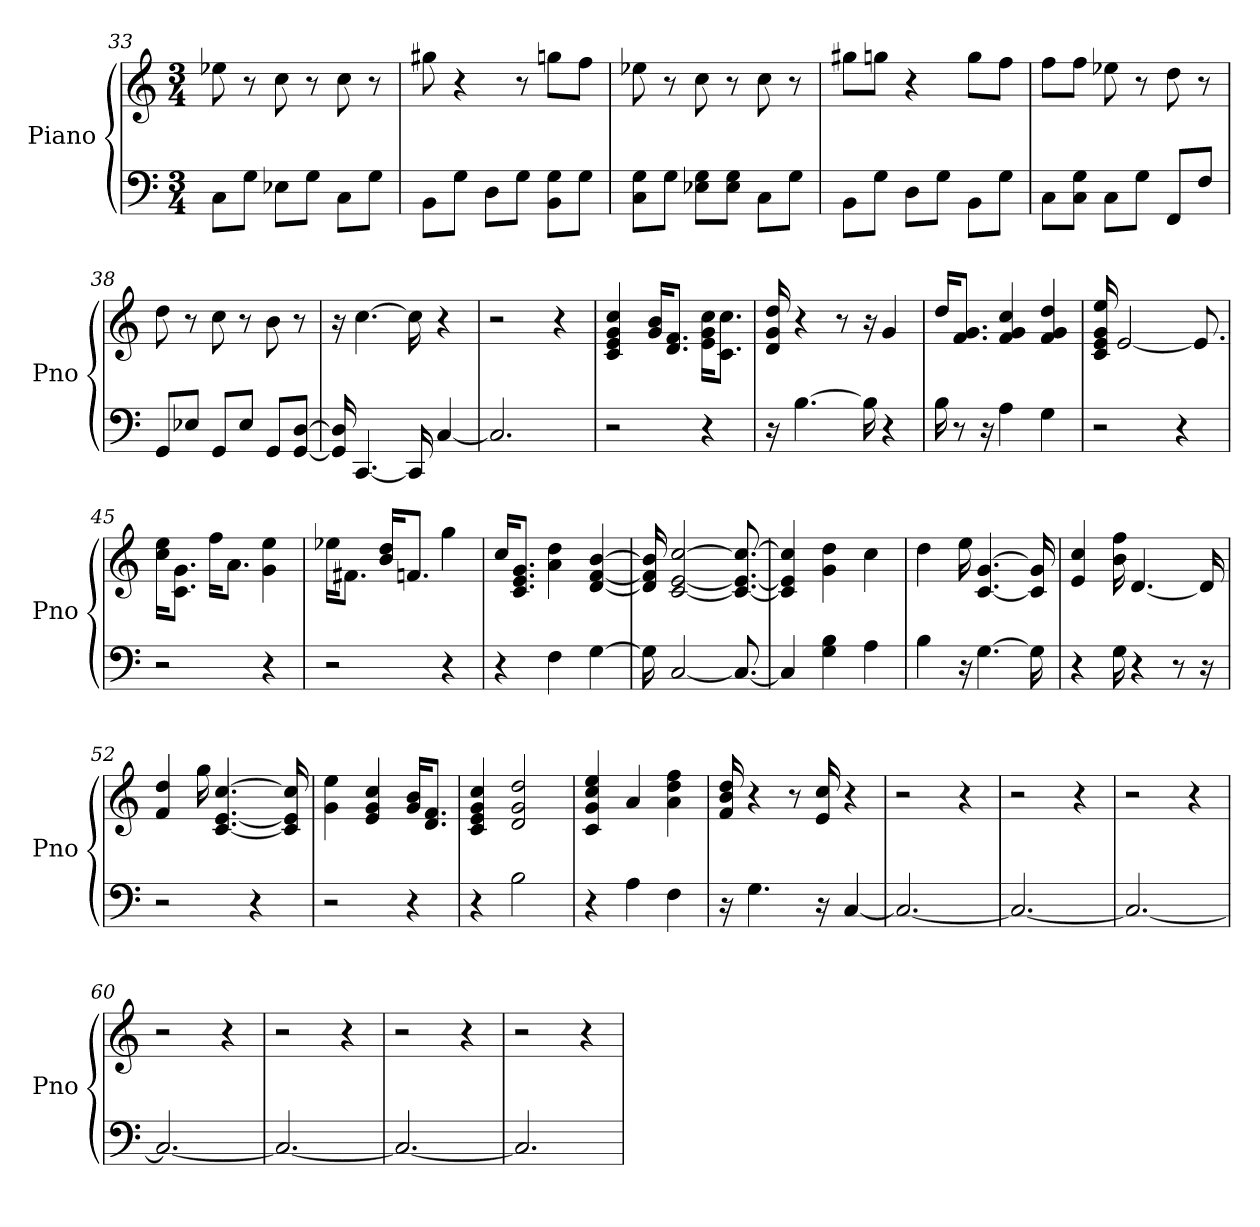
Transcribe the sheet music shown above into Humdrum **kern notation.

**kern	**kern
*part1	*part1
*staff2	*staff1
*I"Piano	*
*I'Pno	*
*clefF4	*clefG2
*k[]	*k[]
*C:	*C:
*M3/4	*M3/4
=33	=33
8C\L	8ee-
8G\J	8r
8E-\L	8cc
8G\J	8r
8C\L	8cc
8G\J	8r
=34	=34
8BB\L	8gg#
8G\J	4r
8D\L	.
8G\J	8r
8G\ 8BB\L	8gg\L
8G\J	8ff\J
=35	=35
8G\ 8C\L	8ee-
8G\J	8r
8G\ 8E-\L	8cc
8G\ 8E-\J	8r
8C\L	8cc
8G\J	8r
=36	=36
8BB\L	8gg#\L
8G\J	8gg\J
8D\L	4r
8G\J	.
8BB\L	8gg\L
8G\J	8ff\J
=37	=37
8C\L	8ff\L
8C\ 8G\J	8ff\J
8C\L	8ee-
8G\J	8r
8FF/L	8dd
8F/J	8r
=38	=38
8GG/L	8dd
8E-/J	8r
8GG/L	8cc
8E-/J	8r
8GG/L	8b
[8GG/ [8D/J	8r
=39	=39
16GG] 16D]	16r
[4.CC	[4.cc
16CC]	16cc]
[4C	4r
=40	=40
2.C]	2r
.	4r
=41	=41
2r	4cc 4e 4c 4g
.	16g/ 16b/KL
.	8.d/ 8.f/J
4r	16cc\ 16g\ 16e\KL
.	8.c\ 8.cc\J
=42	=42
16r	16dd 16g 16d
[4.B	4r
.	8r
16B]	16r
4r	4g
=43	=43
16B	16dd/KL
8r	8.g/ 8.f/J
16r	.
4A	4g 4cc 4f
4G	4dd 4g 4f
=44	=44
2r	16ee 16g 16e 16c
.	[2e
4r	.
.	8.e]
=45	=45
2r	16ee\ 16cc\KL
.	8.c\ 8.g\J
.	16ff\KL
.	8.a\J
4r	4ee 4g
=46	=46
2r	16ee-\KL
.	8.f#\J
.	16b/ 16dd/KL
.	8.f/J
4r	4gg
=47	=47
4r	16cc/KL
.	8.g/ 8.e/ 8.c/J
4F	4a 4dd
[4G	[4b [4f [4d
=48	=48
16G]	16b] 16f] 16d]
[2C	[2e [2cc [2c
8.C_	8.e_ 8.cc_ 8.c_
=49	=49
4C]	4e] 4cc] 4c]
4G 4B	4dd 4g
4A	4cc
=50	=50
4B	4dd
16r	16ee
[4.G	[4.c [4.g
16G]	16c] 16g]
=51	=51
4r	4cc 4e
16G	16ff 16b
4r	[4.d
8r	.
16r	16d]
=52	=52
2r	4dd 4f
.	16gg
.	[4.cc [4.c [4.e
4r	.
.	16cc] 16c] 16e]
=53	=53
2r	4ee 4g
.	4e 4g 4cc
4r	16b/ 16g/KL
.	8.f/ 8.d/J
=54	=54
4r	4g 4cc 4c 4e
2B	2dd 2g 2d
=55	=55
4r	4c 4ee 4cc 4g
4A	4a
4F	4a 4ff 4dd
=56	=56
16r	16b 16f 16dd
4.G	4r
.	8r
16r	16e 16cc
[4C	4r
=57	=57
2.C_	2r
.	4r
=58	=58
2.C_	2r
.	4r
=59	=59
2.C_	2r
.	4r
=60	=60
2.C_	2r
.	4r
=61	=61
2.C_	2r
.	4r
=62	=62
2.C_	2r
.	4r
=63	=63
2.C]	2r
.	4r
=	=
*-	*-
